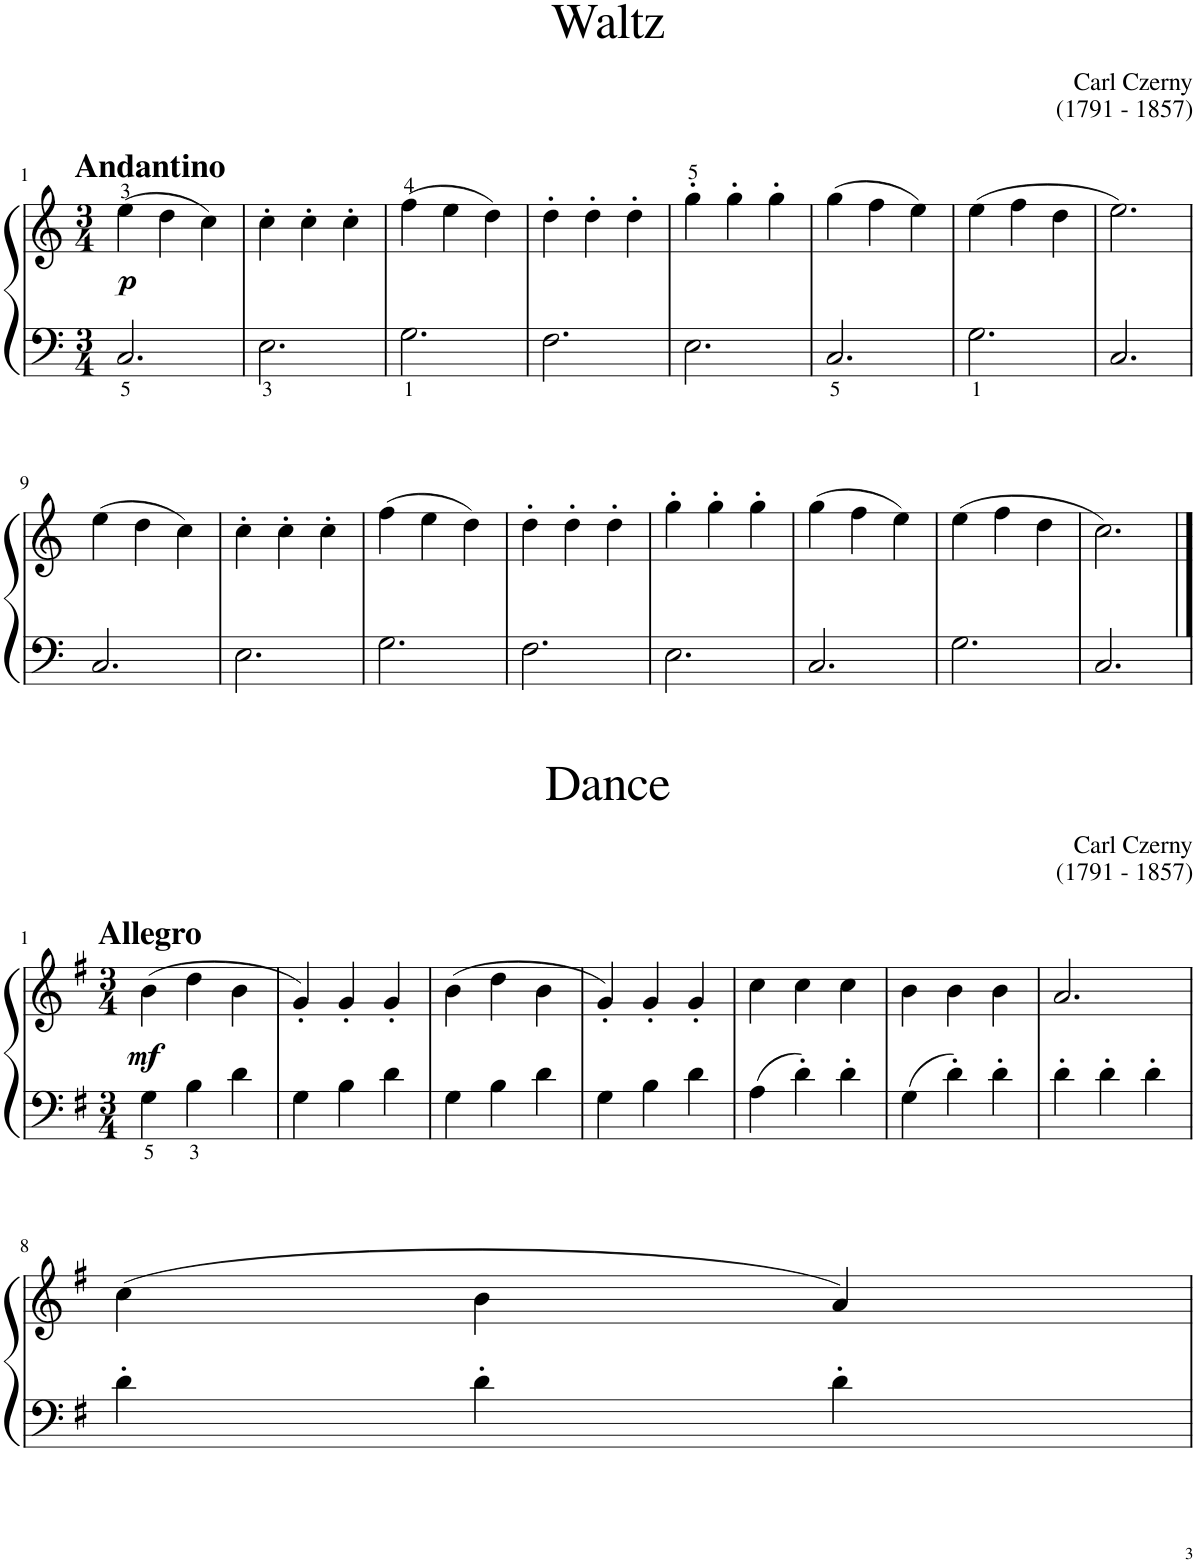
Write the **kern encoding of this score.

**kern	**kern	**dynam
*part1	*part1	*part1
*staff2	*staff1	*staff1/2
*I"Piano	*	*
*I'Pno	*	*
!!LO:PB:g=z
*clefF4	*clefG2	*
*k[]	*k[]	*
*M3/4	*M3/4	*
=1	=1	=1
!	!LO:TX:a:B:t=Andantino	!
!	!	!LO:DY:b
2.C/	(4ee\	p
.	4dd\	.
.	4cc\)	.
=2	=2	=2
2.E\	4cc'\	.
.	4cc'\	.
.	4cc'\	.
=3	=3	=3
2.G\	(4ff\	.
.	4ee\	.
.	4dd\)	.
=4	=4	=4
2.F\	4dd'\	.
.	4dd'\	.
.	4dd'\	.
=5	=5	=5
2.E\	4gg'\	.
.	4gg'\	.
.	4gg'\	.
=6	=6	=6
2.C/	(4gg\	.
.	4ff\	.
.	4ee\)	.
=7	=7	=7
2.G\	(4ee\	.
.	4ff\	.
.	4dd\	.
=8	=8	=8
2.C/	2.ee\)	.
!!LO:LB:g=z
=9	=9	=9
2.C/	(4ee\	.
.	4dd\	.
.	4cc\)	.
=10	=10	=10
2.E\	4cc'\	.
.	4cc'\	.
.	4cc'\	.
=11	=11	=11
2.G\	(4ff\	.
.	4ee\	.
.	4dd\)	.
=12	=12	=12
2.F\	4dd'\	.
.	4dd'\	.
.	4dd'\	.
=13	=13	=13
2.E\	4gg'\	.
.	4gg'\	.
.	4gg'\	.
=14	=14	=14
2.C/	(4gg\	.
.	4ff\	.
.	4ee\)	.
=15	=15	=15
2.G\	(4ee\	.
.	4ff\	.
.	4dd\	.
=16	=16	=16
2.C/	2.cc\)	.
!!LO:LB:g=z
==1	==1	==1
*k[f#]	*k[f#]	*
*M3/4	*M3/4	*
!	!LO:TX:a:B:t=Allegro	!
!	!	!LO:DY:b
4G\	(4b\	mf
4B\	4dd\	.
4d\	4b\	.
=2	=2	=2
4G\	4g'/)	.
4B\	4g'/	.
4d\	4g'/	.
=3	=3	=3
4G\	(4b\	.
4B\	4dd\	.
4d\	4b\	.
=4	=4	=4
4G\	4g'/)	.
4B\	4g'/	.
4d\	4g'/	.
=5	=5	=5
4A\	4cc\	.
4d'\	4cc\	.
4d'\	4cc\	.
=6	=6	=6
4G\	4b\	.
4d'\	4b\	.
4d'\	4b\	.
=7	=7	=7
4d'\	2.a/	.
4d'\	.	.
4d'\	.	.
!!LO:LB:g=z
=8	=8	=8
4d'\	(4cc\	.
4d'\	4b\	.
4d'\	4a/)	.
=	=	=
*-	*-	*-
